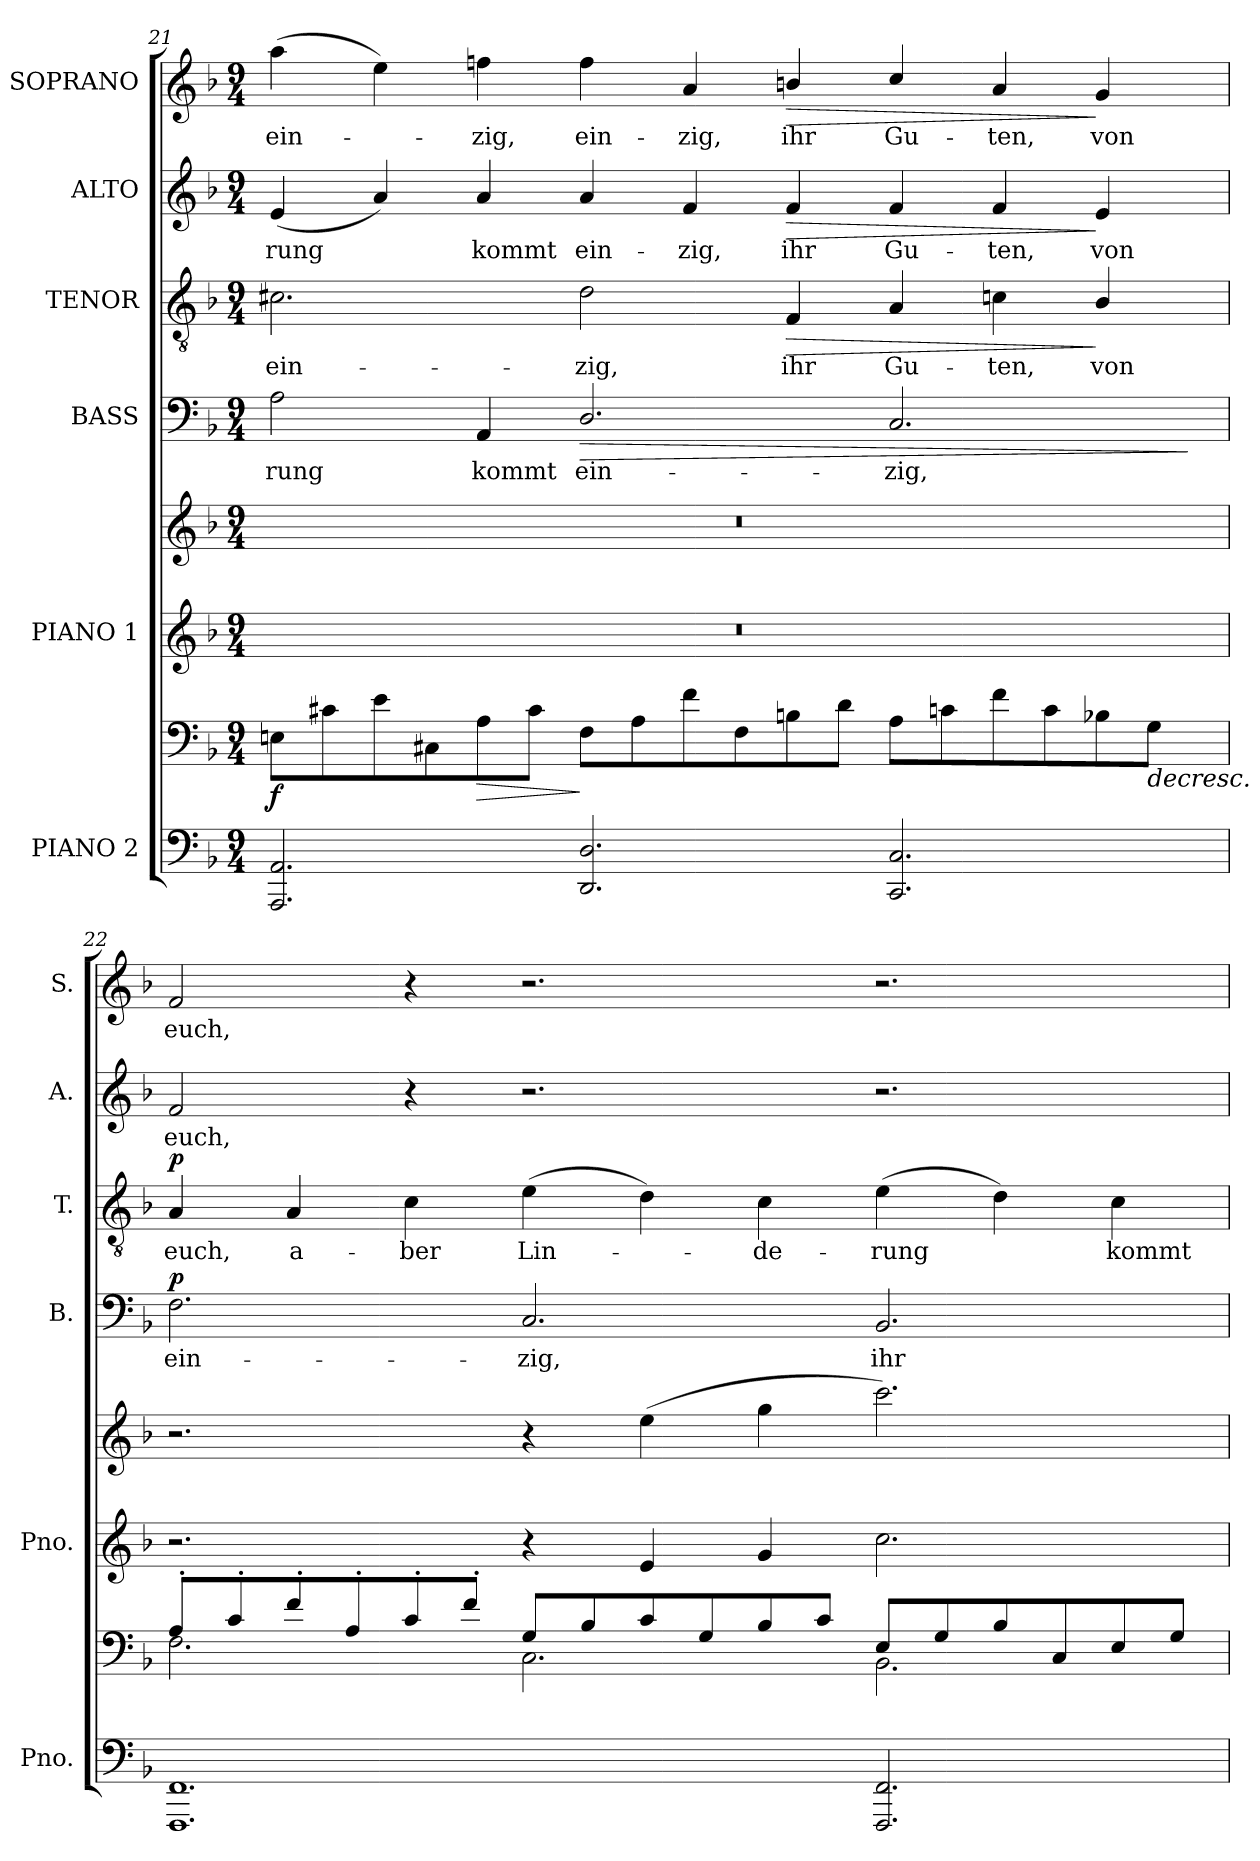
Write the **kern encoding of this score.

**kern	**kern	**dynam	**kern	**kern	**kern	**text	**dynam	**kern	**text	**dynam	**kern	**text	**dynam	**kern	**text	**dynam
*part6	*part6	*part6	*part5	*part5	*part4	*part4	*part4	*part3	*part3	*part3	*part2	*part2	*part2	*part1	*part1	*part1
*staff8	*staff7	*staff7/8	*staff6	*staff5	*staff4	*staff4	*staff4	*staff3	*staff3	*staff3	*staff2	*staff2	*staff2	*staff1	*staff1	*staff1
*I"PIANO 2	*	*	*I"PIANO 1	*	*I"BASS	*	*	*I"TENOR	*	*	*I"ALTO	*	*	*I"SOPRANO	*	*
*I'Pno.	*	*	*I'Pno.	*	*I'B.	*	*	*I'T.	*	*	*I'A.	*	*	*I'S.	*	*
*clefF4	*clefF4	*	*clefG2	*clefG2	*clefF4	*	*	*clefGv2	*	*	*clefG2	*	*	*clefG2	*	*
*	*	*	*	*	*	*	*	*ITrd7c12	*	*	*	*	*	*	*	*
*k[b-]	*k[b-]	*	*k[b-]	*k[b-]	*k[b-]	*	*	*k[b-]	*	*	*k[b-]	*	*	*k[b-]	*	*
*F:	*F:	*	*F:	*F:	*F:	*	*	*F:	*	*	*F:	*	*	*F:	*	*
*M9/4	*M9/4	*	*M9/4	*M9/4	*M9/4	*	*	*M9/4	*	*	*M9/4	*	*	*M9/4	*	*
=21	=21	=21	=21	=21	=21	=21	=21	=21	=21	=21	=21	=21	=21	=21	=21	=21
!	!	!	!LO:N:vis=1	!LO:N:vis=1	!	!	!	!	!	!	!	!	!	!	!	!
!	!	!	!	!	!	!LO:LY:b:color=#000000	!	!	!	!	!	!	!	!	!	!
!	!	!	!	!	!	!	!	!	!LO:LY:b:color=#000000	!	!	!	!	!	!	!
!	!	!	!	!	!	!	!	!	!	!	!	!LO:LY:b:color=#000000	!	!	!	!
!	!	!	!	!	!	!	!	!	!	!	!	!	!	!	!LO:LY:b:color=#000000	!
2.AAAi/ 2.AAi	8Eni\L	f	4%9r	4%9r	2Ai\	-rung	.	2.C#Xi\	ein-	.	(4ei/	-rung	.	(4aai\	ein-	.
.	8c#Xi\	.	.	.	.	.	.	.	.	.	.	.	.	.	.	.
.	8ei\	.	.	.	.	.	.	.	.	.	4ai/)	.	.	4eei\)	.	.
.	8C#Xi\	.	.	.	.	.	.	.	.	.	.	.	.	.	.	.
!	!	!LO:HP:b	!	!	!	!	!	!	!	!	!	!	!	!	!	!
!	!	!	!	!	!	!LO:LY:b:color=#000000	!	!	!	!	!	!	!	!	!	!
!	!	!	!	!	!	!	!	!	!	!	!	!LO:LY:b:color=#000000	!	!	!	!
!	!	!	!	!	!	!	!	!	!	!	!	!	!	!	!LO:LY:b:color=#000000	!
.	8Ai\	>	.	.	4AAi/	kommt	.	.	.	.	4ai/	kommt	.	4ffni\	-zig,	.
.	8c#i\J	.	.	.	.	.	.	.	.	.	.	.	.	.	.	.
!	!	!	!	!	!	!LO:LY:b:color=#000000	!LO:HP:b	!	!	!	!	!	!	!	!	!
!	!	!	!	!	!	!	!	!	!LO:LY:b:color=#000000	!	!	!	!	!	!	!
!	!	!	!	!	!	!	!	!	!	!	!	!LO:LY:b:color=#000000	!	!	!	!
!	!	!	!	!	!	!	!	!	!	!	!	!	!	!	!LO:LY:b:color=#000000	!
2.DDi/ 2.Di	8Fi\L	]	.	.	2.Di/	ein-	>	2Di\	-zig,	.	4ai/	ein-	.	4ffi\	ein-	.
.	8Ai\	.	.	.	.	.	.	.	.	.	.	.	.	.	.	.
!	!	!	!	!	!	!	!	!	!	!	!	!LO:LY:b:color=#000000	!	!	!	!
!	!	!	!	!	!	!	!	!	!	!	!	!	!	!	!LO:LY:b:color=#000000	!
.	8fi\	.	.	.	.	.	.	.	.	.	4fi/	-zig,	.	4ai/	-zig,	.
.	8Fi\	.	.	.	.	.	.	.	.	.	.	.	.	.	.	.
!	!	!	!	!	!	!	!	!	!LO:LY:b:color=#000000	!LO:HP:b	!	!	!	!	!	!
!	!	!	!	!	!	!	!	!	!	!	!	!LO:LY:b:color=#000000	!LO:HP:b	!	!	!
!	!	!	!	!	!	!	!	!	!	!	!	!	!	!	!LO:LY:b:color=#000000	!LO:HP:b
.	8Bni\	.	.	.	.	.	.	4FFi/	ihr	>	4fi/	ihr	>	4bni/	ihr	>
.	8di\J	.	.	.	.	.	.	.	.	.	.	.	.	.	.	.
!	!	!	!	!	!	!LO:LY:b:color=#000000	!	!	!	!	!	!	!	!	!	!
!	!	!	!	!	!	!	!	!	!LO:LY:b:color=#000000	!	!	!	!	!	!	!
!	!	!	!	!	!	!	!	!	!	!	!	!LO:LY:b:color=#000000	!	!	!	!
!	!	!	!	!	!	!	!	!	!	!	!	!	!	!	!LO:LY:b:color=#000000	!
2.CCi/ 2.Ci	8Ai\L	.	.	.	2.Ci/	-zig,	.	4AAi/	Gu-	.	4fi/	Gu-	.	4cci/	Gu-	.
.	8cni\	.	.	.	.	.	.	.	.	.	.	.	.	.	.	.
!	!	!	!	!	!	!	!	!	!LO:LY:b:color=#000000	!	!	!	!	!	!	!
!	!	!	!	!	!	!	!	!	!	!	!	!LO:LY:b:color=#000000	!	!	!	!
!	!	!	!	!	!	!	!	!	!	!	!	!	!	!	!LO:LY:b:color=#000000	!
.	8fi\	.	.	.	.	.	.	4Cni\	-ten,	.	4fi/	-ten,	.	4ai/	-ten,	.
.	8ci\	]	.	.	.	.	.	.	.	.	.	.	.	.	.	.
!	!	!	!	!	!	!	!	!	!LO:LY:b:color=#000000	!	!	!	!	!	!	!
!	!	!	!	!	!	!	!	!	!	!	!	!LO:LY:b:color=#000000	!	!	!	!
!	!	!	!	!	!	!	!	!	!	!	!	!	!	!	!LO:LY:b:color=#000000	!
.	8B-Xi\	.	.	.	.	.	.	4BB-i/	von	]	4ei/	von	]	4gi/	von	]
!	!	!LO:HP:b	!	!	!	!	!	!	!	!	!	!	!	!	!	!
.	8Gi\J	>	.	.	.	.	.	.	.	.	.	.	.	.	.	.
.	.	.	.	.	.	.	]	.	.	.	.	.	.	.	.	.
!!LO:PB:g=z
=22	=22	=22	=22	=22	=22	=22	=22	=22	=22	=22	=22	=22	=22	=22	=22	=22
*	*^	*	*	*	*	*	*	*	*	*	*	*	*	*	*	*
!	!	!	!	!	!	!	!LO:LY:b:color=#000000	!	!	!	!	!	!	!	!	!	!
!	!	!	!	!	!	!	!	!	!	!LO:LY:b:color=#000000	!	!	!	!	!	!	!
!	!	!	!	!	!	!	!	!	!	!	!	!	!LO:LY:b:color=#000000	!	!	!	!
!	!	!	!	!	!	!	!	!	!	!	!	!	!	!	!	!LO:LY:b:color=#000000	!
1.FFFi 1.FFi	8A'i/L	2.Fi\	.	2.r	2.r	2.Fi\	ein-	p	4AAi/	euch,	p	2fi/	euch,	.	2fi/	euch,	.
.	8c'i/	.	.	.	.	.	.	.	.	.	.	.	.	.	.	.	.
!	!	!	!	!	!	!	!	!	!	!LO:LY:b:color=#000000	!	!	!	!	!	!	!
.	8f'i/	.	.	.	.	.	.	.	4AAi/	a-	.	.	.	.	.	.	.
.	8A'i/	.	.	.	.	.	.	.	.	.	.	.	.	.	.	.	.
!	!	!	!	!	!	!	!	!	!	!LO:LY:b:color=#000000	!	!	!	!	!	!	!
.	8c'i/	.	.	.	.	.	.	.	4Ci\	-ber	.	4r	.	.	4r	.	.
.	8f'i/J	.	.	.	.	.	.	.	.	.	.	.	.	.	.	.	.
!	!	!	!	!	!	!	!LO:LY:b:color=#000000	!	!	!	!	!	!	!	!	!	!
!	!	!	!	!	!	!	!	!	!	!LO:LY:b:color=#000000	!	!	!	!	!	!	!
.	8Gi/L	2.Ci\	.	4r	4r	2.Ci/	-zig,	.	(4Ei\	Lin-	.	2.r	.	.	2.r	.	.
.	8B-i/	.	.	.	.	.	.	.	.	.	.	.	.	.	.	.	.
.	8ci/	.	.	4ei/	(4eei\	.	.	.	4Di\)	.	.	.	.	.	.	.	.
.	8Gi/	.	.	.	.	.	.	.	.	.	.	.	.	.	.	.	.
!	!	!	!	!	!	!	!	!	!	!LO:LY:b:color=#000000	!	!	!	!	!	!	!
.	8B-i/	.	.	4gi/	4ggi\	.	.	.	4Ci\	-de-	.	.	.	.	.	.	.
.	8ci/J	.	.	.	.	.	.	.	.	.	.	.	.	.	.	.	.
!	!	!	!	!	!	!	!LO:LY:b:color=#000000	!	!	!	!	!	!	!	!	!	!
!	!	!	!	!	!	!	!	!	!	!LO:LY:b:color=#000000	!	!	!	!	!	!	!
2.FFFi/ 2.FFi	8Ei/L	2.BB-i\	.	2.cci\	2.ccci\)	2.BB-i/	ihr	.	(4Ei\	-rung	.	2.r	.	.	2.r	.	.
.	8Gi/	.	.	.	.	.	.	.	.	.	.	.	.	.	.	.	.
.	8B-i/	.	.	.	.	.	.	.	4Di\)	.	.	.	.	.	.	.	.
.	8Ci/	.	.	.	.	.	.	.	.	.	.	.	.	.	.	.	.
!	!	!	!	!	!	!	!	!	!	!LO:LY:b:color=#000000	!	!	!	!	!	!	!
.	8Ei/	.	.	.	.	.	.	.	4Ci\	kommt	.	.	.	.	.	.	.
.	8Gi/J	.	.	.	.	.	.	.	.	.	.	.	.	.	.	.	.
*	*v	*v	*	*	*	*	*	*	*	*	*	*	*	*	*	*	*
=	=	=	=	=	=	=	=	=	=	=	=	=	=	=	=	=
*-	*-	*-	*-	*-	*-	*-	*-	*-	*-	*-	*-	*-	*-	*-	*-	*-
